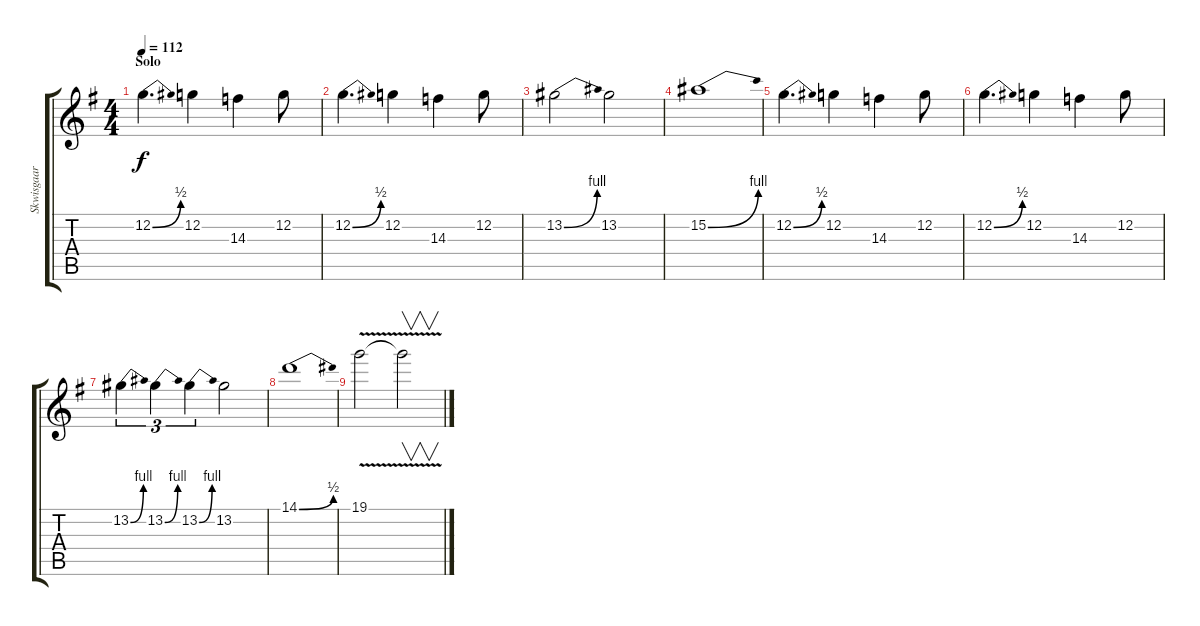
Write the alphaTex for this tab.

\track ("Skwisgaar Skwigelf" "Skwisgaar ") {instrument distortionguitar}
\staff {score tabs}
\tuning (C4 G3 Eb3 Bb2 F2 C2) {hide}
\ts (4 4)
\section ("" "Solo")
\tempo 112
\clef g2
\ks eminor
12.2{be (bend 0 0 60 2)}.4{d dy f volume 14 balance 8 instrument distortionguitar} 12.2.4 14.3.4 12.2.8 |
12.2{be (bend 0 0 60 2)}.4{d} 12.2.4 14.3.4 12.2.8 |
13.2{be (bend 0 0 60 4)}.2 13.2.2 |
15.2{be (bend 0 0 60 4)}.1 |
12.2{be (bend 0 0 60 2)}.4{d} 12.2.4 14.3.4 12.2.8 |
12.2{be (bend 0 0 60 2)}.4{d volume 5} 12.2.4 14.3.4 12.2.8 |
13.2{be (bend 0 0 60 4)}.4{tu (3 2)} 13.2{be (bend 0 0 60 4)}.4{tu (3 2)} 13.2{be (bend 0 0 60 4)}.4{tu (3 2)} 13.2.2 |
14.1{be (bend 0 0 60 2)}.1 |
19.1{v}.2{volume 0} 19.1{t}.2{v}
